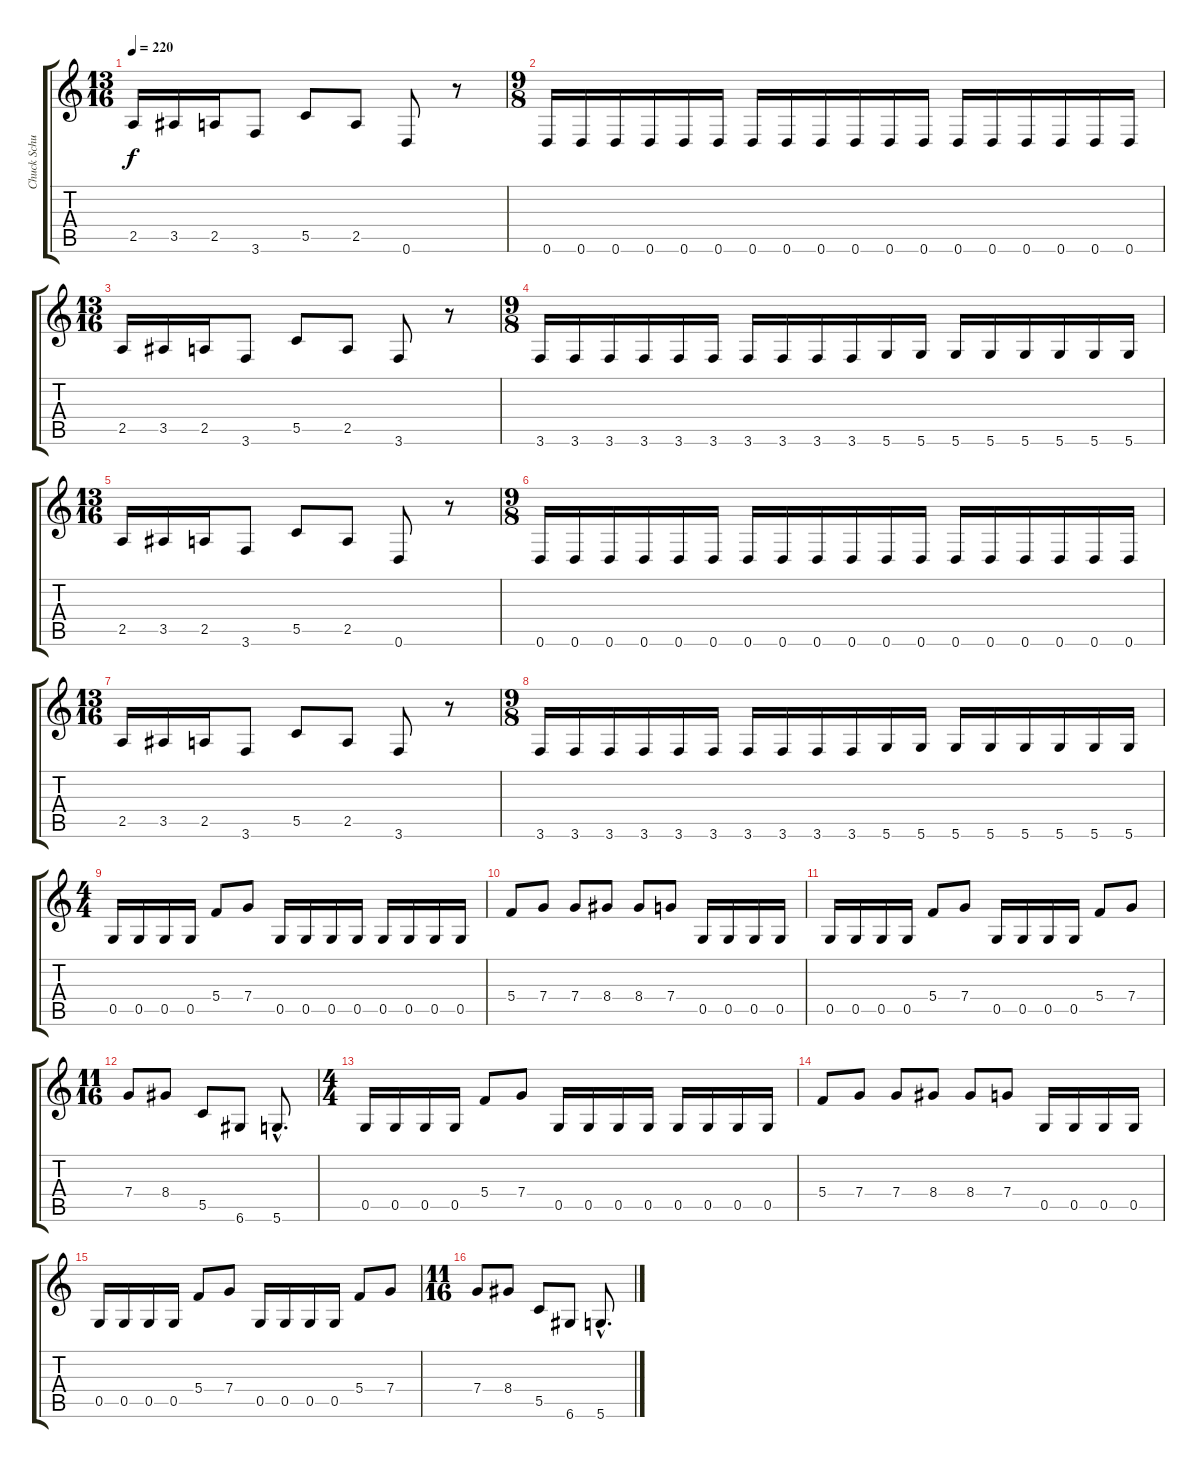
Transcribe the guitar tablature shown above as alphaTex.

\track ("Chuck Schuldiner" "Chuck Schu") {instrument distortionguitar}
\staff {score tabs}
\tuning (D4 A3 F3 C3 G2 D2) {hide}
\ts (13 16)
\tempo 220
\clef g2
\ks c
2.5.16{dy f} 3.5.16 2.5.16 3.6.8 5.5.8 2.5.8 0.6.8 r.8 |
\ts (9 8)
0.6.16 0.6.16 0.6.16 0.6.16 0.6.16 0.6.16 0.6.16 0.6.16 0.6.16 0.6.16 0.6.16 0.6.16 0.6.16 0.6.16 0.6.16 0.6.16 0.6.16 0.6.16 |
\ts (13 16)
2.5.16 3.5.16 2.5.16 3.6.8 5.5.8 2.5.8 3.6.8 r.8 |
\ts (9 8)
3.6.16 3.6.16 3.6.16 3.6.16 3.6.16 3.6.16 3.6.16 3.6.16 3.6.16 3.6.16 5.6.16 5.6.16 5.6.16 5.6.16 5.6.16 5.6.16 5.6.16 5.6.16 |
\ts (13 16)
2.5.16 3.5.16 2.5.16 3.6.8 5.5.8 2.5.8 0.6.8 r.8 |
\ts (9 8)
0.6.16 0.6.16 0.6.16 0.6.16 0.6.16 0.6.16 0.6.16 0.6.16 0.6.16 0.6.16 0.6.16 0.6.16 0.6.16 0.6.16 0.6.16 0.6.16 0.6.16 0.6.16 |
\ts (13 16)
2.5.16 3.5.16 2.5.16 3.6.8 5.5.8 2.5.8 3.6.8 r.8 |
\ts (9 8)
3.6.16 3.6.16 3.6.16 3.6.16 3.6.16 3.6.16 3.6.16 3.6.16 3.6.16 3.6.16 5.6.16 5.6.16 5.6.16 5.6.16 5.6.16 5.6.16 5.6.16 5.6.16 |
\ts (4 4)
0.5.16 0.5.16 0.5.16 0.5.16 5.4.8 7.4.8 0.5.16 0.5.16 0.5.16 0.5.16 0.5.16 0.5.16 0.5.16 0.5.16 |
5.4.8 7.4.8 7.4.8 8.4.8 8.4.8 7.4.8 0.5.16 0.5.16 0.5.16 0.5.16 |
0.5.16 0.5.16 0.5.16 0.5.16 5.4.8 7.4.8 0.5.16 0.5.16 0.5.16 0.5.16 5.4.8 7.4.8 |
\ts (11 16)
7.4.8 8.4.8 5.5.8 6.6.8 5.6{hac}.8{d} |
\ts (4 4)
0.5.16 0.5.16 0.5.16 0.5.16 5.4.8 7.4.8 0.5.16 0.5.16 0.5.16 0.5.16 0.5.16 0.5.16 0.5.16 0.5.16 |
5.4.8 7.4.8 7.4.8 8.4.8 8.4.8 7.4.8 0.5.16 0.5.16 0.5.16 0.5.16 |
0.5.16 0.5.16 0.5.16 0.5.16 5.4.8 7.4.8 0.5.16 0.5.16 0.5.16 0.5.16 5.4.8 7.4.8 |
\ts (11 16)
7.4.8 8.4.8 5.5.8 6.6.8 5.6{hac}.8{d}
